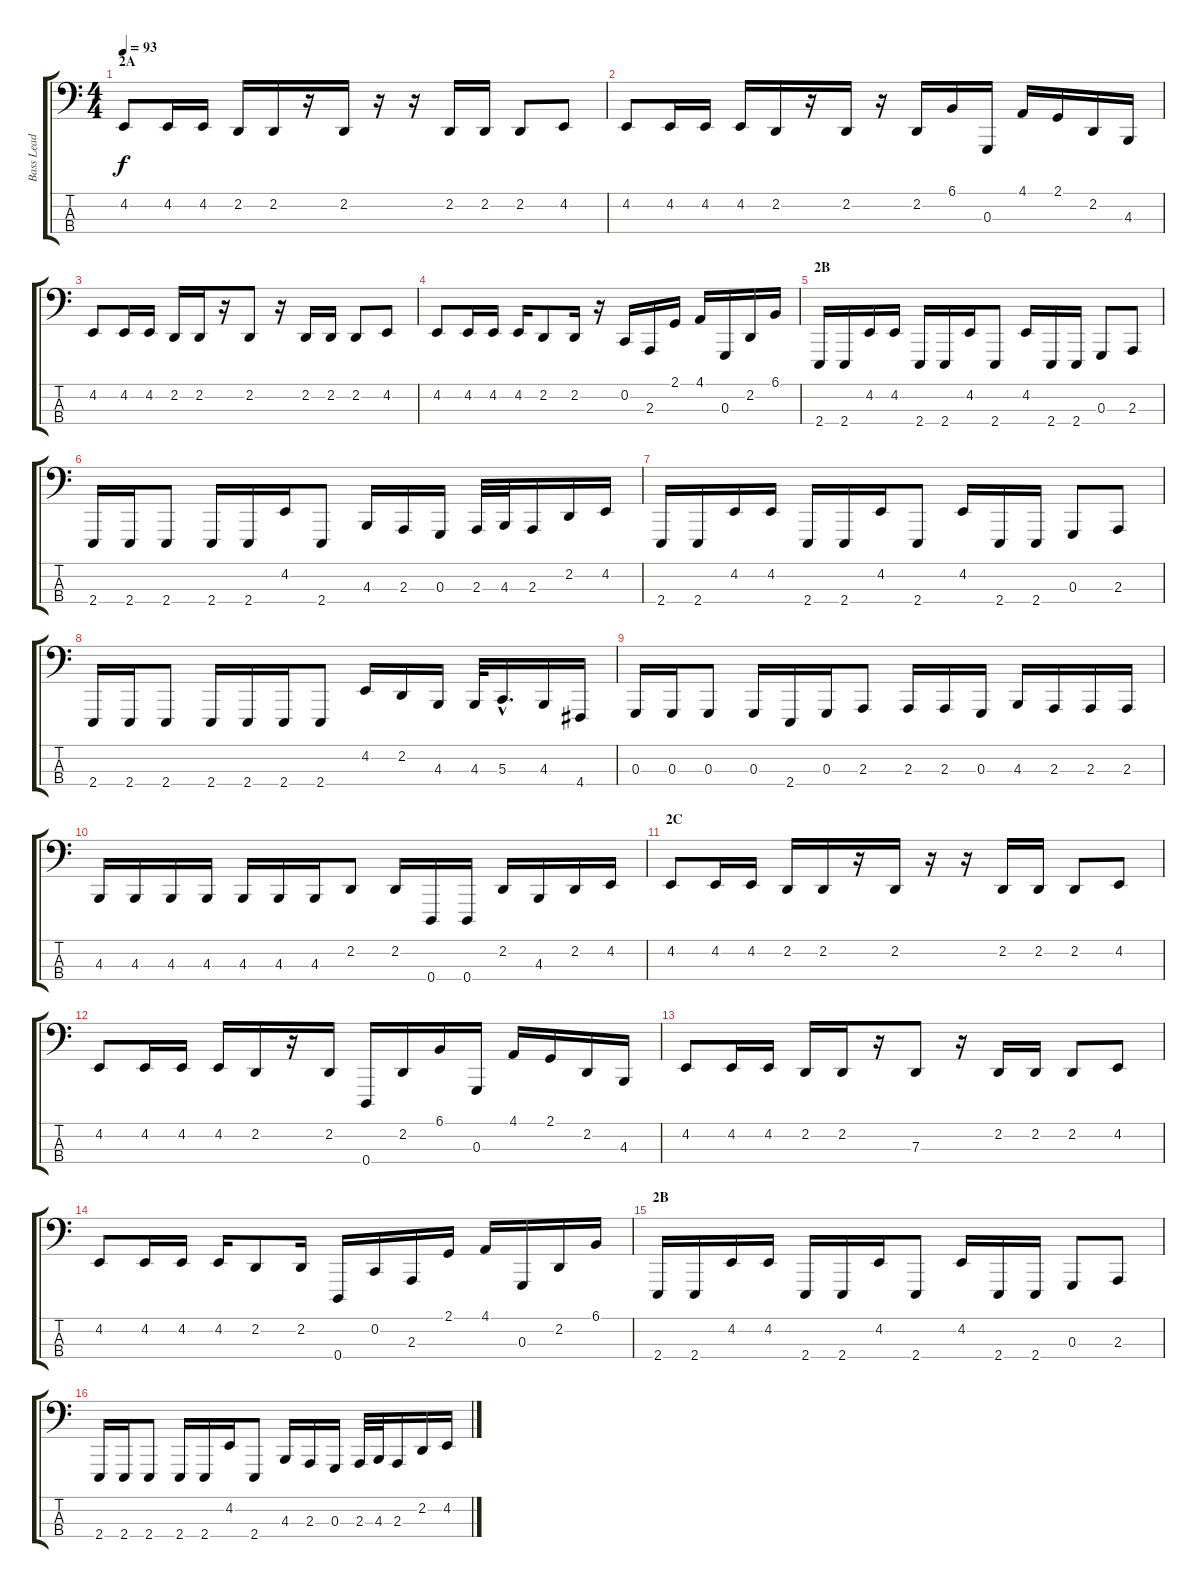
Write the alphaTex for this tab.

\track ("Bass Lead" "Bass Lead") {instrument lead8bassandlead}
\staff {score tabs}
\tuning (F2 C2 G1 D1) {hide}
\ts (4 4)
\section ("" "2A")
\tempo 93
\clef f4
\ks c
4.2.8{dy f volume 10} 4.2.16 4.2.16 2.2.16 2.2.16 r.16 2.2.16 r.16 r.16 2.2.16 2.2.16 2.2.8 4.2.8 |
4.2.8 4.2.16 4.2.16 4.2.16 2.2.16 r.16 2.2.16 r.16 2.2.16 6.1.16 0.3.16 4.1.16 2.1.16 2.2.16 4.3.16 |
4.2.8 4.2.16 4.2.16 2.2.16 2.2.16 r.16 2.2.8 r.16 2.2.16 2.2.16 2.2.8 4.2.8 |
4.2.8 4.2.16 4.2.16 4.2.16 2.2.8 2.2.16 r.16 0.2.16 2.3.16 2.1.16 4.1.16 0.3.16 2.2.16 6.1.16 |
\section ("" "2B")
2.4.16 2.4.16 4.2.16 4.2.16 2.4.16 2.4.16 4.2.16 2.4.8 4.2.16 2.4.16 2.4.16 0.3.8 2.3.8 |
2.4.16 2.4.16 2.4.8 2.4.16 2.4.16 4.2.16 2.4.8 4.3.16 2.3.16 0.3.16 2.3.32 4.3.32 2.3.16 2.2.16 4.2.16 |
2.4.16 2.4.16 4.2.16 4.2.16 2.4.16 2.4.16 4.2.16 2.4.8 4.2.16 2.4.16 2.4.16 0.3.8 2.3.8 |
2.4.16 2.4.16 2.4.8 2.4.16 2.4.16 2.4.16 2.4.8 4.2.16 2.2.16 4.3.16 4.3.32 5.3{hac}.16{d} 4.3.16 4.4.16 |
0.3.16 0.3.16 0.3.8 0.3.16 2.4.16 0.3.16 2.3.8 2.3.16 2.3.16 0.3.16 4.3.16 2.3.16 2.3.16 2.3.16 |
4.3.16 4.3.16 4.3.16 4.3.16 4.3.16 4.3.16 4.3.16 2.2.8 2.2.16 0.4.16 0.4.16 2.2.16 4.3.16 2.2.16 4.2.16 |
\section ("" "2C")
4.2.8 4.2.16 4.2.16 2.2.16 2.2.16 r.16 2.2.16 r.16 r.16 2.2.16 2.2.16 2.2.8 4.2.8 |
4.2.8 4.2.16 4.2.16 4.2.16 2.2.16 r.16 2.2.16 0.4.16 2.2.16 6.1.16 0.3.16 4.1.16 2.1.16 2.2.16 4.3.16 |
4.2.8 4.2.16 4.2.16 2.2.16 2.2.16 r.16 7.3.8 r.16 2.2.16 2.2.16 2.2.8 4.2.8 |
4.2.8 4.2.16 4.2.16 4.2.16 2.2.8 2.2.16 0.4.16 0.2.16 2.3.16 2.1.16 4.1.16 0.3.16 2.2.16 6.1.16 |
\section ("" "2B")
2.4.16 2.4.16 4.2.16 4.2.16 2.4.16 2.4.16 4.2.16 2.4.8 4.2.16 2.4.16 2.4.16 0.3.8 2.3.8 |
2.4.16 2.4.16 2.4.8 2.4.16 2.4.16 4.2.16 2.4.8 4.3.16 2.3.16 0.3.16 2.3.32 4.3.32 2.3.16 2.2.16 4.2.16
